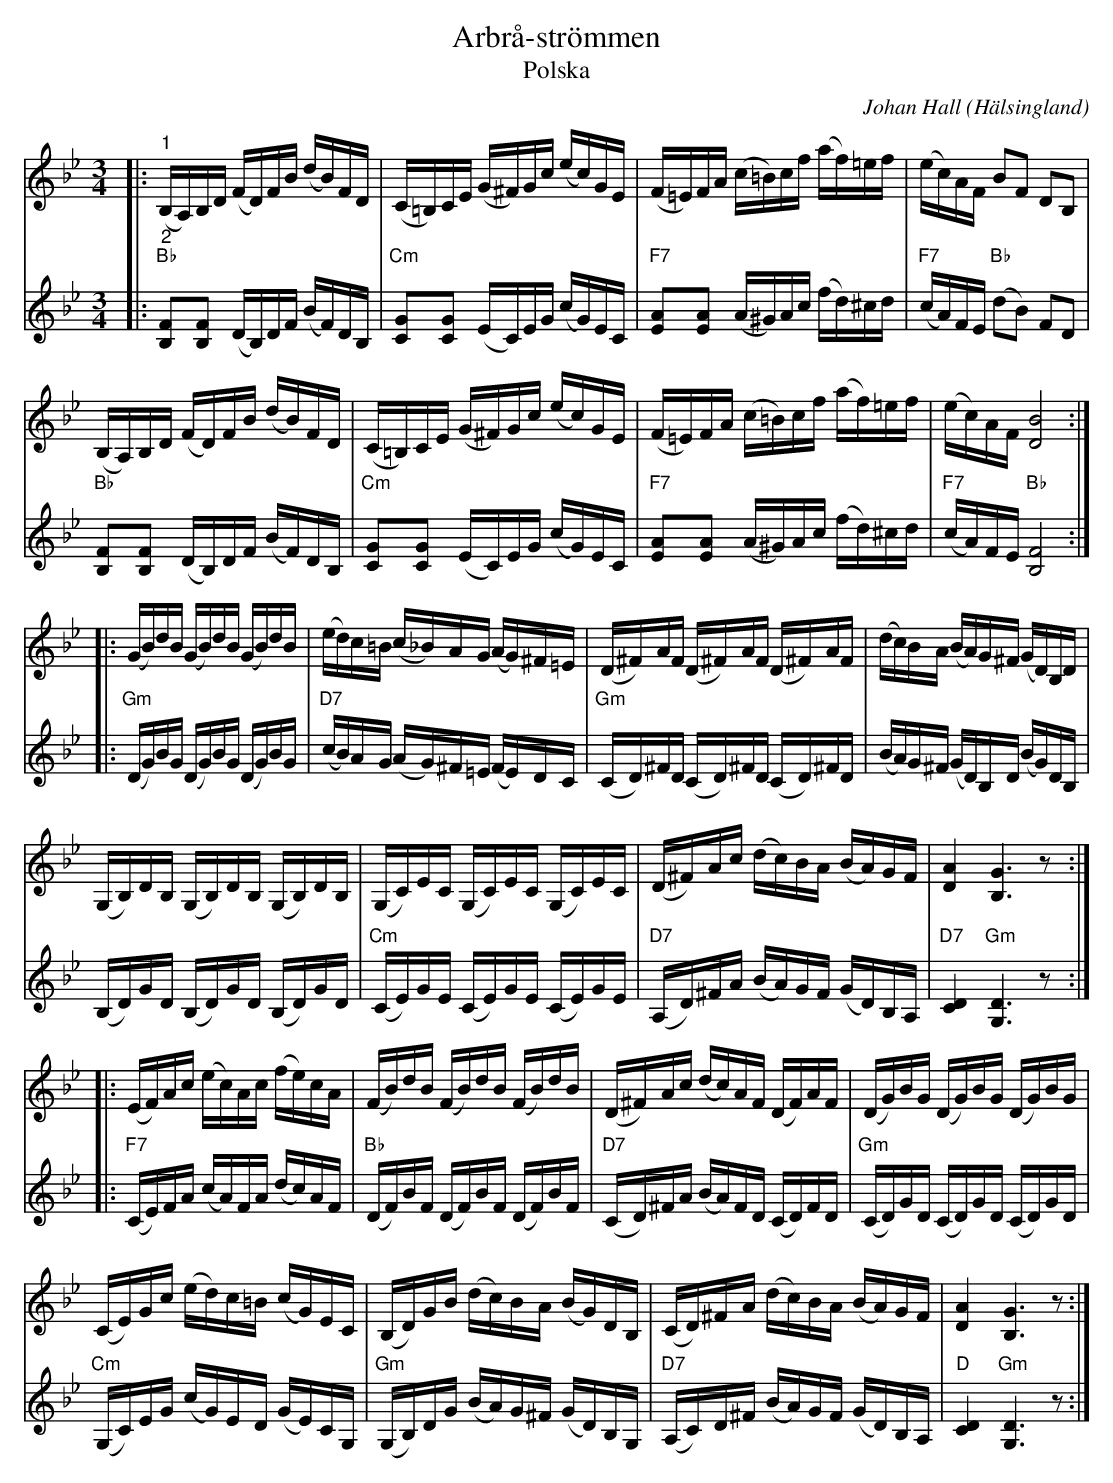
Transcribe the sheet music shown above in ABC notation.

X:1
T:Arbrå-strömmen
T:Polska
C:Johan Hall
O:Hälsingland
L:1/16
M:3/4
K:Gm
V:1
|:"^1" (B,A,)B,D (FD)FB (dB)FD | (C=B,)CE (G^F)Gc (ec)GE | (F=E)FA (c=B)cf (af)=ef | (ec)AF B2F2 D2B,2 |
(B,A,)B,D (FD)FB (dB)FD | (C=B,)CE (G^F)Gc (ec)GE | (F=E)FA (c=B)cf (af)=ef | (ec)AF [DB]8 ::
 (GB)dB (GB)dB (GB)dB | (ed)c=B (c_B)AG (AG)^F=E | (D^F)AF (D^F)AF (D^F)AF | (dc)BA (BA)G^F (GD)B,D |
(G,B,)DB, (G,B,)DB, (G,B,)DB, | (G,C)EC (G,C)EC (G,C)EC | (D^F)Ac (dc)BA (BA)GF | [DA]4 [B,G]6 z2 ::
(EF)Ac (ec)Ac (fe)cA | (FB)dB (FB)dB (FB)dB| (D^F)Ac (dc)AF (DF)AF | (DG)BG (DG)BG  (DG)BG |
 (CE)Gc (ed)c=B (cG)EC | (B,D)GB (dc)BA (BG)DB, | (CD)^FA (dc)BA (BA)GF | [DA]4 [B,G]6 z2 :|
V:2
|:"^2""Bb" [B,F]2[B,F]2 (DB,)DF (BF)DB, |"Cm" [CG]2[CG]2 (EC)EG (cG)EC | "F7" [EA]2[EA]2 (A^G)Ac (fd)^cd |"F7" (cA)FE"Bb" (d2B2) F2D2 |
"Bb" [B,F]2[B,F]2 (DB,)DF (BF)DB, | "Cm" [CG]2[CG]2 (EC)EG (cG)EC |"F7" [EA]2[EA]2 (A^G)Ac (fd)^cd |"F7" (cA)FE"Bb" [B,F]8 ::
"Gm"(DG)BG (DG)BG (DG)BG | "D7" (cB)AG (AG)^F=E (FE)DC | "Gm" (CD)^FD (CD)^FD (CD)^FD | (BA)G^F (GD)B,D (BG)DB, |
(B,D)GD (B,D)GD (B,D)GD | "Cm"(CE)GE (CE)GE (CE)GE |"D7" (A,D)^FA (BA)GF (GD)B,A, |"D7" [CD]4"Gm" [G,D]6 z2 ::
"F7" (CE)FA (cA)FA (dc)AF |"Bb" (DF)BF (DF)BF (DF)BF |"D7" (CD)^FA (BA)FD (CD)FD | "Gm" (CD)GD (CD)GD (CD)GD |
"Cm"(G,C)EG (cG)ED (GE)CG, |"Gm" (G,B,)DG (BA)G^F (GD)B,G, |"D7" (A,C)D^F (BA)GF (GD)B,A, |"D" [CD]4 "Gm" [G,D]6 z2 :|
